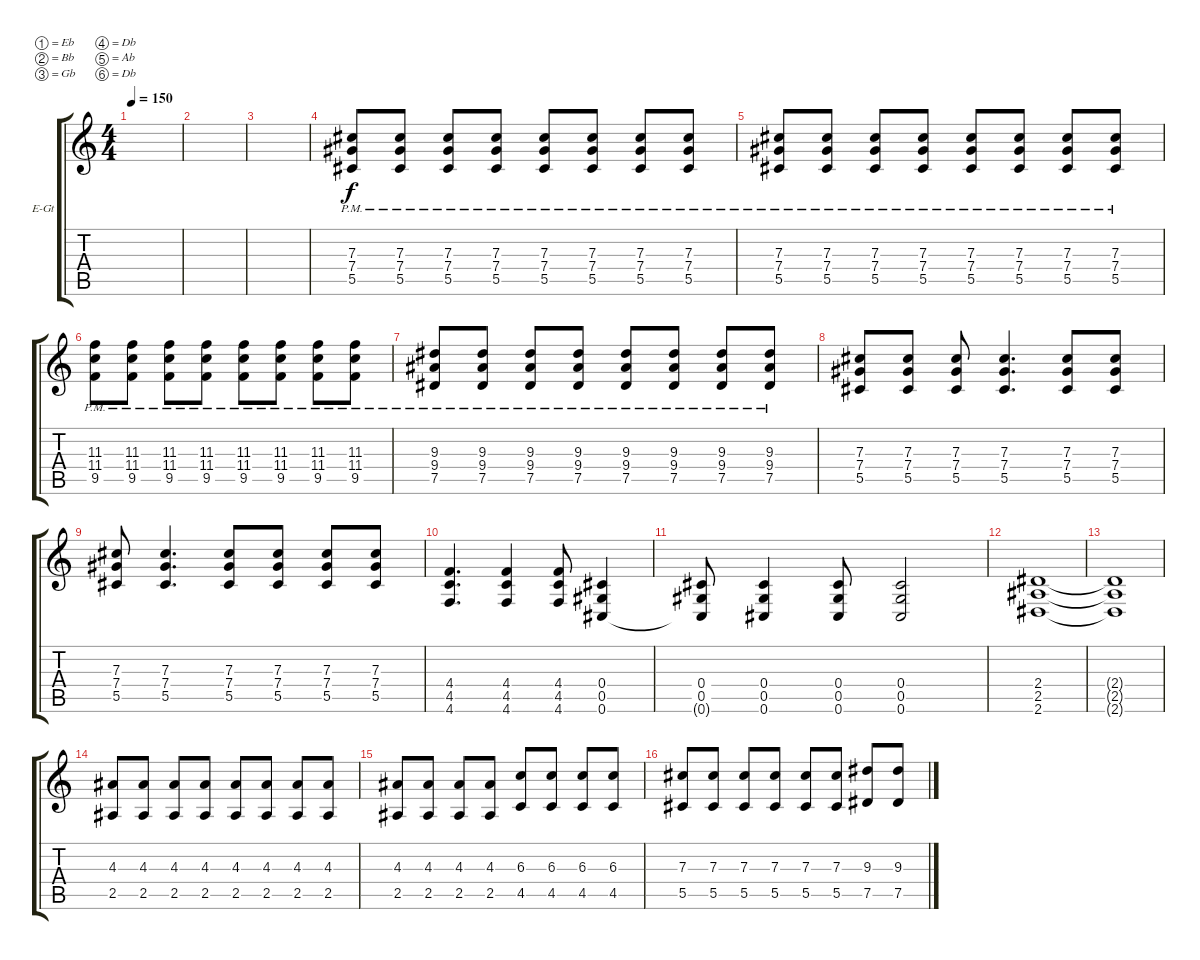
\defaultSystemsLayout 4
\bracketExtendMode groupsimilarinstruments
\firstSystemTrackNameOrientation horizontal
\otherSystemsTrackNameOrientation horizontal
\track ("Justin Morrow (Rhythm)" "E-Gt") {instrument distortionguitar}
\staff {score tabs}
\tuning (Eb4 Bb3 Gb3 Db3 Ab2 Db2)
\ts (4 4)
\tempo 150
\clef g2
\ks c
|
|
|
(5.5{pm} 7.4{pm} 7.3{pm}).8 (7.3{pm} 7.4{pm} 5.5{pm}).8 (5.5{pm} 7.3{pm} 7.4{pm}).8 (7.3{pm} 7.4{pm} 5.5{pm}).8 (5.5{pm} 7.4{pm} 7.3{pm}).8 (7.3{pm} 7.4{pm} 5.5{pm}).8 (5.5{pm} 7.4{pm} 7.3{pm}).8 (7.3{pm} 7.4{pm} 5.5{pm}).8 |
(5.5{pm} 7.4{pm} 7.3{pm}).8 (7.3{pm} 7.4{pm} 5.5{pm}).8 (5.5{pm} 7.4{pm} 7.3{pm}).8 (7.3{pm} 7.4{pm} 5.5{pm}).8 (5.5{pm} 7.4{pm} 7.3{pm}).8 (7.3{pm} 7.4{pm} 5.5{pm}).8 (5.5{pm} 7.4{pm} 7.3{pm}).8 (7.3{pm} 7.4{pm} 5.5{pm}).8 |
(9.5{pm} 11.3{pm} 11.4{pm}).8 (9.5{pm} 11.3{pm} 11.4{pm}).8 (9.5{pm} 11.3{pm} 11.4{pm}).8 (9.5{pm} 11.3{pm} 11.4{pm}).8 (9.5{pm} 11.3{pm} 11.4{pm}).8 (9.5{pm} 11.3{pm} 11.4{pm}).8 (9.5{pm} 11.3{pm} 11.4{pm}).8 (9.5{pm} 11.3{pm} 11.4{pm}).8 |
(7.5{pm} 9.4{pm} 9.3{pm}).8 (7.5{pm} 9.4{pm} 9.3{pm}).8 (7.5{pm} 9.4{pm} 9.3{pm}).8 (7.5{pm} 9.4{pm} 9.3{pm}).8 (7.5{pm} 9.4{pm} 9.3{pm}).8 (7.5{pm} 9.4{pm} 9.3{pm}).8 (7.5{pm} 9.4{pm} 9.3{pm}).8 (7.5{pm} 9.4{pm} 9.3{pm}).8 |
(5.5 7.4 7.3).8 (5.5 7.4 7.3).8 (5.5 7.4 7.3).8 (5.5 7.4 7.3).4{d} (5.5 7.4 7.3).8 (5.5 7.4 7.3).8 |
(5.5 7.4 7.3).8 (5.5 7.4 7.3).4{d} (5.5 7.4 7.3).8 (5.5 7.4 7.3).8 (5.5 7.4 7.3).8 (5.5 7.4 7.3).8 |
(4.5 4.6 4.4).4{d} (4.4 4.5 4.6).4 (4.6 4.5 4.4).8 (0.6 0.5 0.4).4 |
(0.4 0.5 0.6{t}).8 (0.6 0.5 0.4).4 (0.4 0.5 0.6).8 (0.6 0.5 0.4).2 |
(2.6 2.5 2.4).1 |
(2.6{t} 2.5{t} 2.4{t}).1 |
(2.5 4.3).8 (2.5 4.3).8 (2.5 4.3).8 (2.5 4.3).8 (2.5 4.3).8 (2.5 4.3).8 (2.5 4.3).8 (2.5 4.3).8 |
(2.5 4.3).8 (2.5 4.3).8 (2.5 4.3).8 (2.5 4.3).8 (4.5 6.3).8 (4.5 6.3).8 (4.5 6.3).8 (4.5 6.3).8 |
(5.5 7.3).8 (5.5 7.3).8 (5.5 7.3).8 (5.5 7.3).8 (5.5 7.3).8 (5.5 7.3).8 (7.5 9.3).8 (7.5 9.3).8
